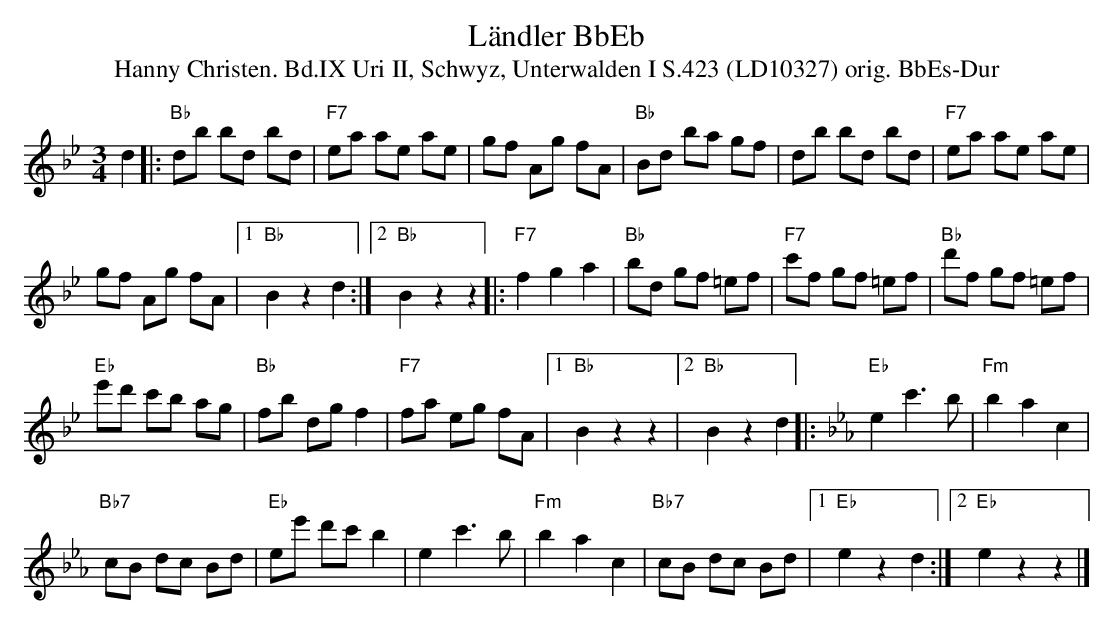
X:1
T:Ländler BbEb
T:Hanny Christen. Bd.IX Uri II, Schwyz, Unterwalden I S.423 (LD10327) orig. BbEs-Dur
M:3/4
L:1/8
K:Bb
d2 |: "Bb"db bd bd | "F7"ea ae ae | gf Ag fA | "Bb"Bd ba gf | db bd bd | "F7"ea ae ae |
gf Ag fA |1 "Bb"B2 z2 d2 :|2 "Bb"B2 z2z2 |: "F7"f2g2a2 | "Bb"bd gf =ef | "F7"c'f gf =ef | "Bb"d'f gf =ef |
"Eb"e'd' c'b ag | "Bb"fb dg f2 | "F7"fa eg fA |1 "Bb"B2 z2z2 |2 "Bb"B2 z2 d2 |: [K:Eb] "Eb"e2 c'3b | "Fm"b2a2c2 |
"Bb7"cB dc Bd | "Eb"ee' d'c' b2 | e2 c'3b | "Fm"b2a2c2 | "Bb7"cB dc Bd |1 "Eb"e2 z2 d2 :|2 "Eb"e2 z2z2 |]
